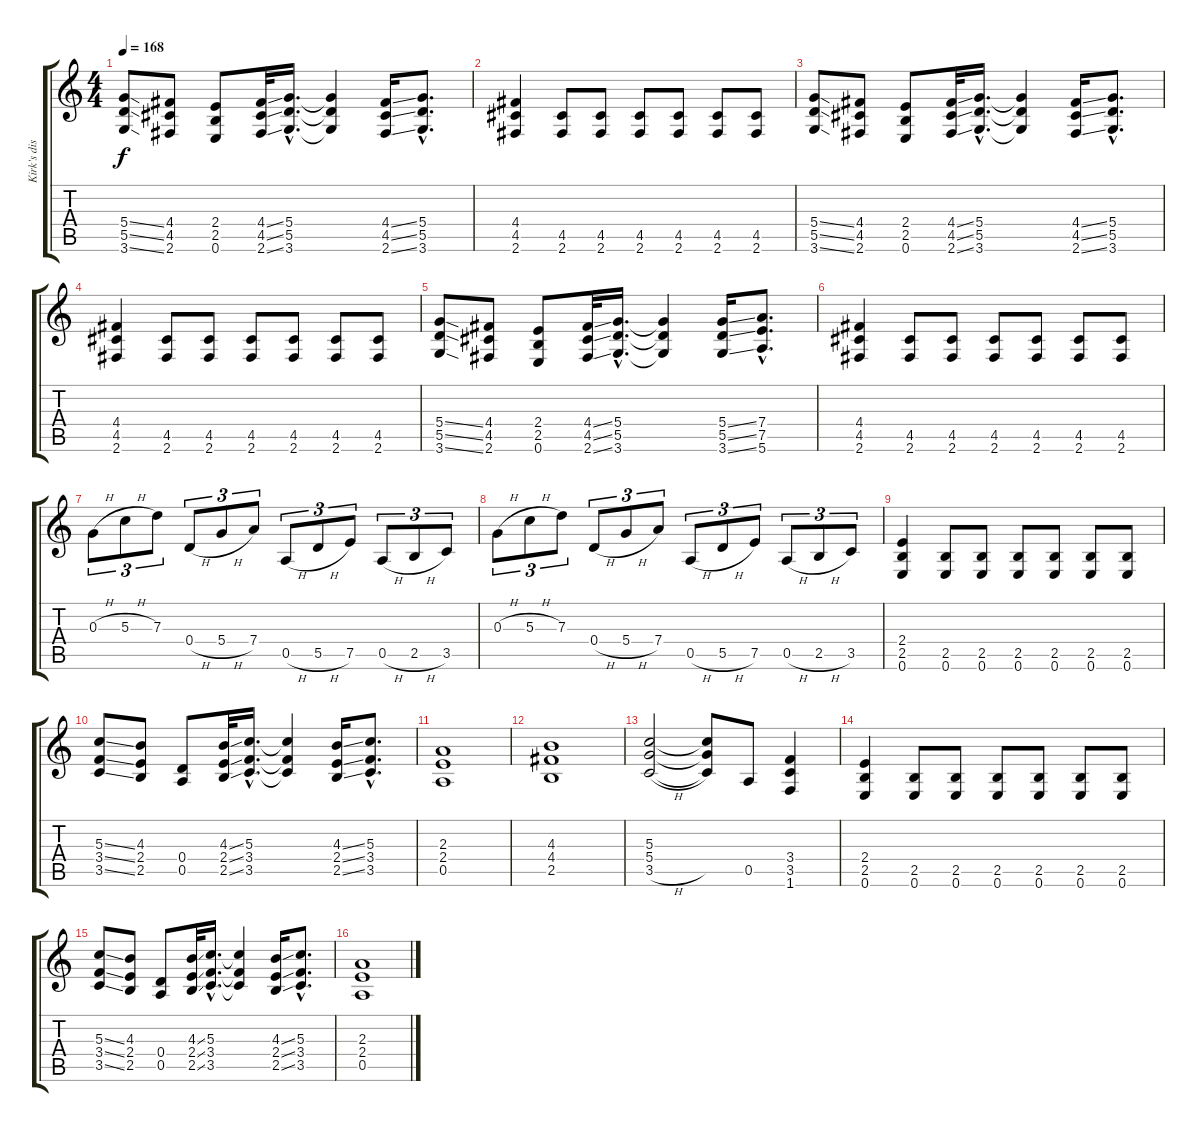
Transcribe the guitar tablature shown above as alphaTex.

\track ("Kirk's distortion" "Kirk's dis") {instrument distortionguitar}
\staff {score tabs}
\tuning (E4 B3 G3 D3 A2 E2) {hide}
\ts (4 4)
\tempo 168
\clef g2
\ks c
(5.4{ss} 5.5{ss} 3.6{ss}).8{dy f} (4.4 4.5 2.6).8 (2.4 2.5 0.6).8 (4.4{ss} 4.5{ss} 2.6{ss}).32 (5.4{hac} 5.5{hac} 3.6{hac}).16{d} (5.4{t} 5.5{t} 3.6{t}).4 (4.4{ss} 4.5{ss} 2.6{ss}).16 (5.4{hac} 5.5{hac} 3.6{hac}).8{d} |
(4.4 4.5 2.6).4 (4.5 2.6).8 (4.5 2.6).8 (4.5 2.6).8 (4.5 2.6).8 (4.5 2.6).8 (4.5 2.6).8 |
(5.4{ss} 5.5{ss} 3.6{ss}).8 (4.4 4.5 2.6).8 (2.4 2.5 0.6).8 (4.4{ss} 4.5{ss} 2.6{ss}).32 (5.4{hac} 5.5{hac} 3.6{hac}).16{d} (5.4{t} 5.5{t} 3.6{t}).4 (4.4{ss} 4.5{ss} 2.6{ss}).16 (5.4{hac} 5.5{hac} 3.6{hac}).8{d} |
(4.4 4.5 2.6).4 (4.5 2.6).8 (4.5 2.6).8 (4.5 2.6).8 (4.5 2.6).8 (4.5 2.6).8 (4.5 2.6).8 |
(5.4{ss} 5.5{ss} 3.6{ss}).8 (4.4 4.5 2.6).8 (2.4 2.5 0.6).8 (4.4{ss} 4.5{ss} 2.6{ss}).32 (5.4{hac} 5.5{hac} 3.6{hac}).16{d} (5.4{t} 5.5{t} 3.6{t}).4 (5.4{ss} 5.5{ss} 3.6{ss}).16 (7.4{hac} 7.5{hac} 5.6{hac}).8{d} |
(4.4 4.5 2.6).4 (4.5 2.6).8 (4.5 2.6).8 (4.5 2.6).8 (4.5 2.6).8 (4.5 2.6).8 (4.5 2.6).8 |
0.3{h}.8{tu (3 2)} 5.3{h}.8{tu (3 2)} 7.3.8{tu (3 2)} 0.4{h}.8{tu (3 2)} 5.4{h}.8{tu (3 2)} 7.4.8{tu (3 2)} 0.5{h}.8{tu (3 2)} 5.5{h}.8{tu (3 2)} 7.5.8{tu (3 2)} 0.5{h}.8{tu (3 2)} 2.5{h}.8{tu (3 2)} 3.5.8{tu (3 2)} |
0.3{h}.8{tu (3 2)} 5.3{h}.8{tu (3 2)} 7.3.8{tu (3 2)} 0.4{h}.8{tu (3 2)} 5.4{h}.8{tu (3 2)} 7.4.8{tu (3 2)} 0.5{h}.8{tu (3 2)} 5.5{h}.8{tu (3 2)} 7.5.8{tu (3 2)} 0.5{h}.8{tu (3 2)} 2.5{h}.8{tu (3 2)} 3.5.8{tu (3 2)} |
(2.4 2.5 0.6).4 (2.5 0.6).8 (2.5 0.6).8 (2.5 0.6).8 (2.5 0.6).8 (2.5 0.6).8 (2.5 0.6).8 |
(5.3{ss} 3.4{ss} 3.5{ss}).8 (4.3 2.4 2.5).8 (0.4 0.5).8 (4.3{ss} 2.4{ss} 2.5{ss}).32 (5.3{hac} 3.4{hac} 3.5{hac}).16{d} (5.3{t} 3.4{t} 3.5{t}).4 (4.3{ss} 2.4{ss} 2.5{ss}).16 (5.3{hac} 3.4{hac} 3.5{hac}).8{d} |
(2.3 2.4 0.5).1 |
(4.3 4.4 2.5).1 |
(5.3 5.4 3.5{h}).2 (5.3{t} 5.4{t} 3.5{t}).8 0.5.8 (3.4 3.5 1.6).4 |
(2.4 2.5 0.6).4 (2.5 0.6).8 (2.5 0.6).8 (2.5 0.6).8 (2.5 0.6).8 (2.5 0.6).8 (2.5 0.6).8 |
(5.3{ss} 3.4{ss} 3.5{ss}).8 (4.3 2.4 2.5).8 (0.4 0.5).8 (4.3{ss} 2.4{ss} 2.5{ss}).32 (5.3{hac} 3.4{hac} 3.5{hac}).16{d} (5.3{t} 3.4{t} 3.5{t}).4 (4.3{ss} 2.4{ss} 2.5{ss}).16 (5.3{hac} 3.4{hac} 3.5{hac}).8{d} |
(2.3 2.4 0.5).1
